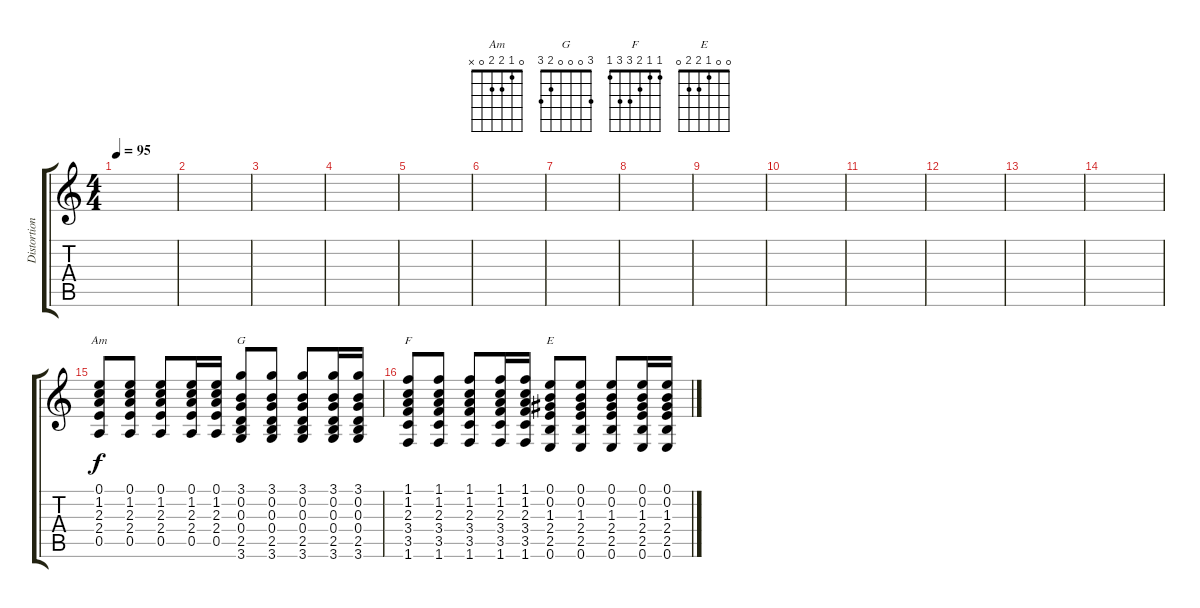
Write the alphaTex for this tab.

\track ("Distortion Guitar" "Distortion") {instrument distortionguitar}
\staff {score tabs}
\tuning (E4 B3 G3 D3 A2 E2) {hide}
\chord ("Am" 0 1 2 2 0 x)
\chord ("G" 3 0 0 0 2 3)
\chord ("F" 1 1 2 3 3 1)
\chord ("E" 0 0 1 2 2 0)
\ts (4 4)
\tempo 95
\clef g2
\ks c
|
|
|
|
|
|
|
|
|
|
|
|
|
|
(0.1 1.2 2.3 2.4 0.5).8{ch "Am"} (0.1 1.2 2.3 2.4 0.5).8 (0.1 1.2 2.3 2.4 0.5).8 (0.1 1.2 2.3 2.4 0.5).16 (0.1 1.2 2.3 2.4 0.5).16 (3.1 0.2 0.3 0.4 2.5 3.6).8{ch "G"} (3.1 0.2 0.3 0.4 2.5 3.6).8 (3.1 0.2 0.3 0.4 2.5 3.6).8 (3.1 0.2 0.3 0.4 2.5 3.6).16 (3.1 0.2 0.3 0.4 2.5 3.6).16 |
(1.1 1.2 2.3 3.4 3.5 1.6).8{ch "F"} (1.1 1.2 2.3 3.4 3.5 1.6).8 (1.1 1.2 2.3 3.4 3.5 1.6).8 (1.1 1.2 2.3 3.4 3.5 1.6).16 (1.1 1.2 2.3 3.4 3.5 1.6).16 (0.1 0.2 1.3 2.4 2.5 0.6).8{ch "E"} (0.1 0.2 1.3 2.4 2.5 0.6).8 (0.1 0.2 1.3 2.4 2.5 0.6).8 (0.1 0.2 1.3 2.4 2.5 0.6).16 (0.1 0.2 1.3 2.4 2.5 0.6).16
